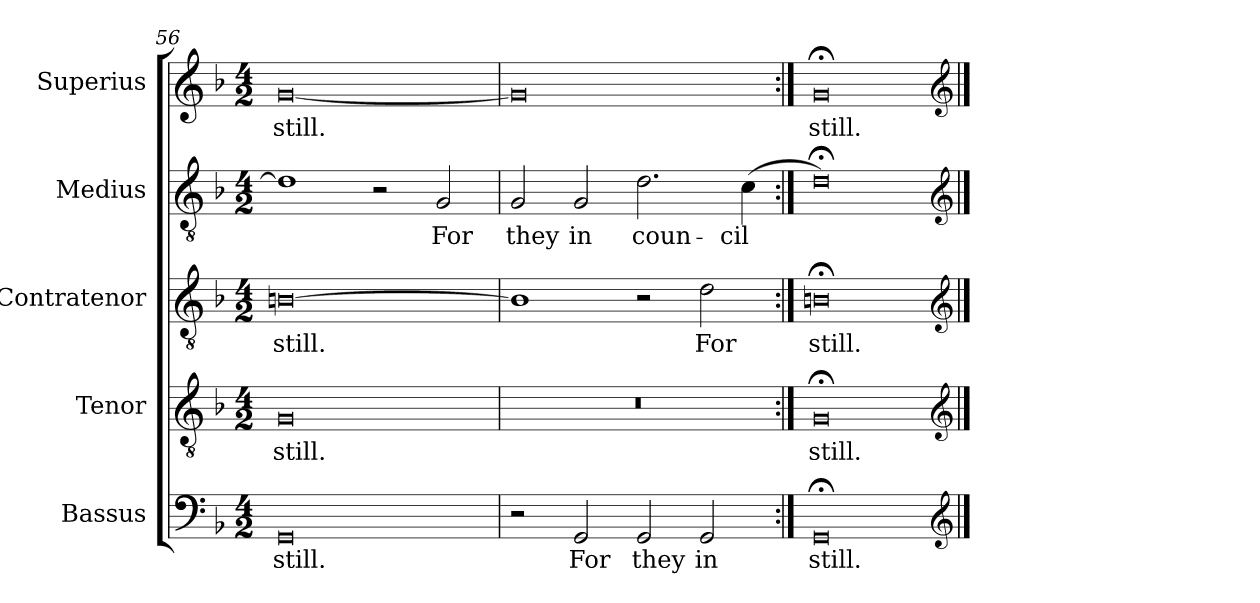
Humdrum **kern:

**kern	**text	**kern	**text	**kern	**text	**kern	**text	**kern	**text
*part5	*part5	*part4	*part4	*part3	*part3	*part2	*part2	*part1	*part1
*staff5	*staff5	*staff4	*staff4	*staff3	*staff3	*staff2	*staff2	*staff1	*staff1
*I"Bassus	*	*I"Tenor	*	*I"Contratenor	*	*I"Medius	*	*I"Superius	*
*I'B.	*	*I'T.	*	*I'CT.	*	*I'M.	*	*I'S.	*
*clefF4	*	*clefGv2	*	*clefGv2	*	*clefGv2	*	*clefG2	*
*	*	*ITrd7c12	*	*ITrd7c12	*	*ITrd7c12	*	*	*
*k[b-]	*	*k[b-]	*	*k[b-]	*	*k[b-]	*	*k[b-]	*
*F:	*	*F:	*	*F:	*	*F:	*	*F:	*
*M4/2	*	*M4/2	*	*M4/2	*	*M4/2	*	*M4/2	*
=56	=56	=56	=56	=56	=56	=56	=56	=56	=56
!	!LO:LY:b:color=#000000	!	!	!	!	!	!	!	!
!	!	!	!LO:LY:b:color=#000000	!	!	!	!	!	!
!	!	!	!	!	!LO:LY:b:color=#000000	!	!	!	!
!	!	!	!	!	!	!	!	!	!LO:LY:b:color=#000000
0GGi	still.	0GGi	still.	[0BBni	still.	1Di]	.	[0gi	still.
.	.	.	.	.	.	2r	.	.	.
!	!	!	!	!	!	!	!LO:LY:b:color=#000000	!	!
.	.	.	.	.	.	2GGi/	For	.	.
=57	=57	=57	=57	=57	=57	=57	=57	=57	=57
!	!	!LO:N:vis=1	!	!	!	!	!	!	!
!	!	!	!	!	!	!	!LO:LY:b:color=#000000	!	!
2r	.	0r	.	1BBi]	.	2GGi/	they	0gi]	.
!	!LO:LY:b:color=#000000	!	!	!	!	!	!	!	!
!	!	!	!	!	!	!	!LO:LY:b:color=#000000	!	!
2GGi/	For	.	.	.	.	2GGi/	in	.	.
!	!LO:LY:b:color=#000000	!	!	!	!	!	!	!	!
!	!	!	!	!	!	!	!LO:LY:b:color=#000000	!	!
2GGi/	they	.	.	2r	.	2.Di\	coun-	.	.
!	!LO:LY:b:color=#000000	!	!	!	!	!	!	!	!
!	!	!	!	!	!LO:LY:b:color=#000000	!	!	!	!
2GGi/	in	.	.	2Di\	For	.	.	.	.
!	!	!	!	!	!	!	!LO:LY:b:color=#000000	!	!
.	.	.	.	.	.	(4Ci\	-cil	.	.
=58:|!	=58:|!	=58:|!	=58:|!	=58:|!	=58:|!	=58:|!	=58:|!	=58:|!	=58:|!
!	!LO:LY:b:color=#000000	!	!	!	!	!	!	!	!
!	!	!	!LO:LY:b:color=#000000	!	!	!	!	!	!
!	!	!	!	!	!LO:LY:b:color=#000000	!	!	!	!
!	!	!	!	!	!	!	!	!	!LO:LY:b:color=#000000
0GG;i	still.	0GG;i	still.	0BBn;i	still.	0D;i)	.	0g;i	still.
*clefG2	*	*clefG2	*	*clefG2	*	*clefG2	*	*clefG2	*
==	==	==	==	==	==	==	==	==	==
*-	*-	*-	*-	*-	*-	*-	*-	*-	*-
